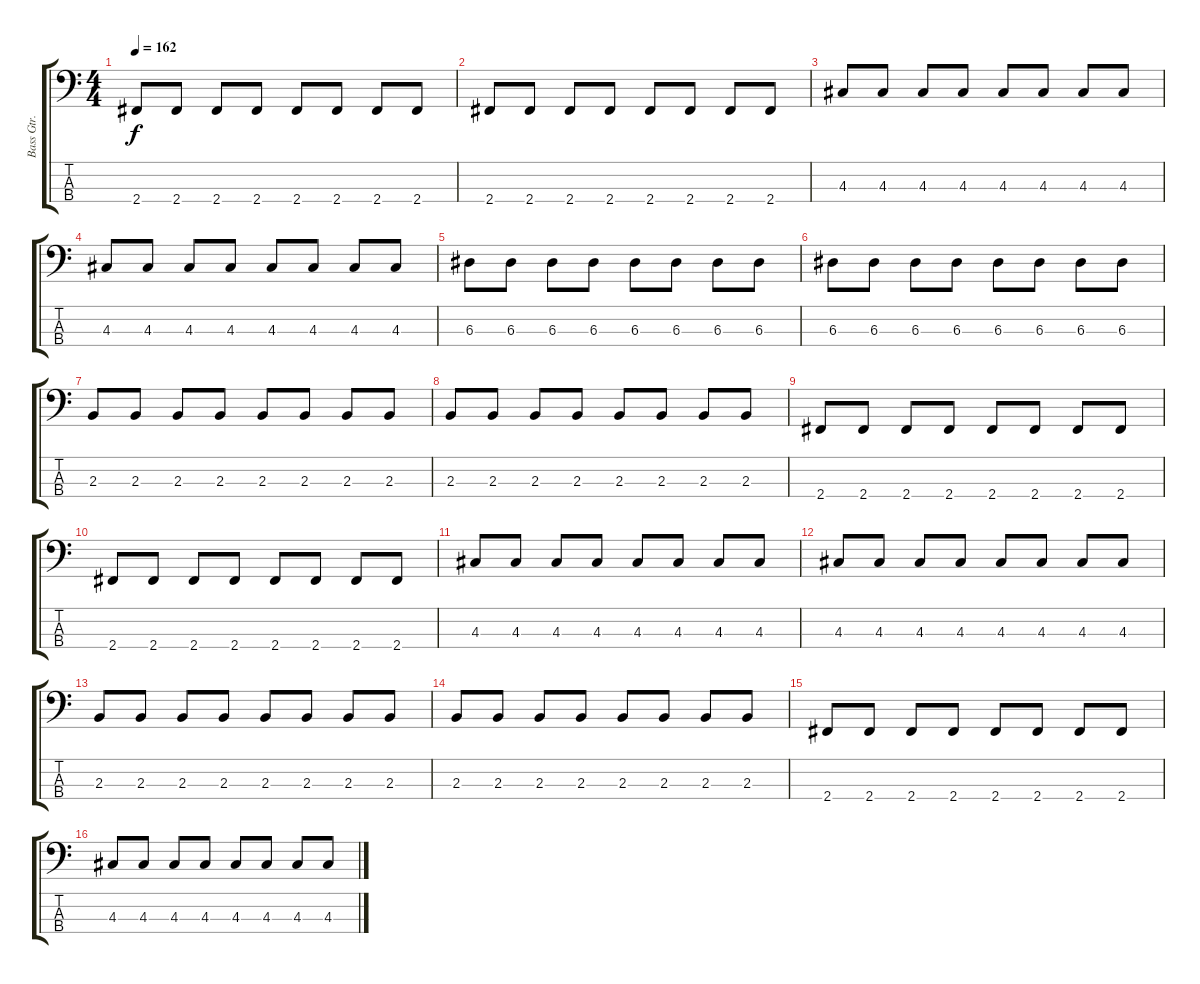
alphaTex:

\track ("Bass Gtr." "Bass Gtr.") {instrument electricbassfinger}
\staff {score tabs}
\tuning (G2 D2 A1 E1) {hide}
\ts (4 4)
\tempo 162
\clef f4
\ks c
2.4.8{dy f} 2.4.8 2.4.8 2.4.8 2.4.8 2.4.8 2.4.8 2.4.8 |
2.4.8 2.4.8 2.4.8 2.4.8 2.4.8 2.4.8 2.4.8 2.4.8 |
4.3.8 4.3.8 4.3.8 4.3.8 4.3.8 4.3.8 4.3.8 4.3.8 |
4.3.8 4.3.8 4.3.8 4.3.8 4.3.8 4.3.8 4.3.8 4.3.8 |
6.3.8 6.3.8 6.3.8 6.3.8 6.3.8 6.3.8 6.3.8 6.3.8 |
6.3.8 6.3.8 6.3.8 6.3.8 6.3.8 6.3.8 6.3.8 6.3.8 |
2.3.8 2.3.8 2.3.8 2.3.8 2.3.8 2.3.8 2.3.8 2.3.8 |
2.3.8 2.3.8 2.3.8 2.3.8 2.3.8 2.3.8 2.3.8 2.3.8 |
2.4.8 2.4.8 2.4.8 2.4.8 2.4.8 2.4.8 2.4.8 2.4.8 |
2.4.8 2.4.8 2.4.8 2.4.8 2.4.8 2.4.8 2.4.8 2.4.8 |
4.3.8 4.3.8 4.3.8 4.3.8 4.3.8 4.3.8 4.3.8 4.3.8 |
4.3.8 4.3.8 4.3.8 4.3.8 4.3.8 4.3.8 4.3.8 4.3.8 |
2.3.8 2.3.8 2.3.8 2.3.8 2.3.8 2.3.8 2.3.8 2.3.8 |
2.3.8 2.3.8 2.3.8 2.3.8 2.3.8 2.3.8 2.3.8 2.3.8 |
2.4.8 2.4.8 2.4.8 2.4.8 2.4.8 2.4.8 2.4.8 2.4.8 |
4.3.8 4.3.8 4.3.8 4.3.8 4.3.8 4.3.8 4.3.8 4.3.8
